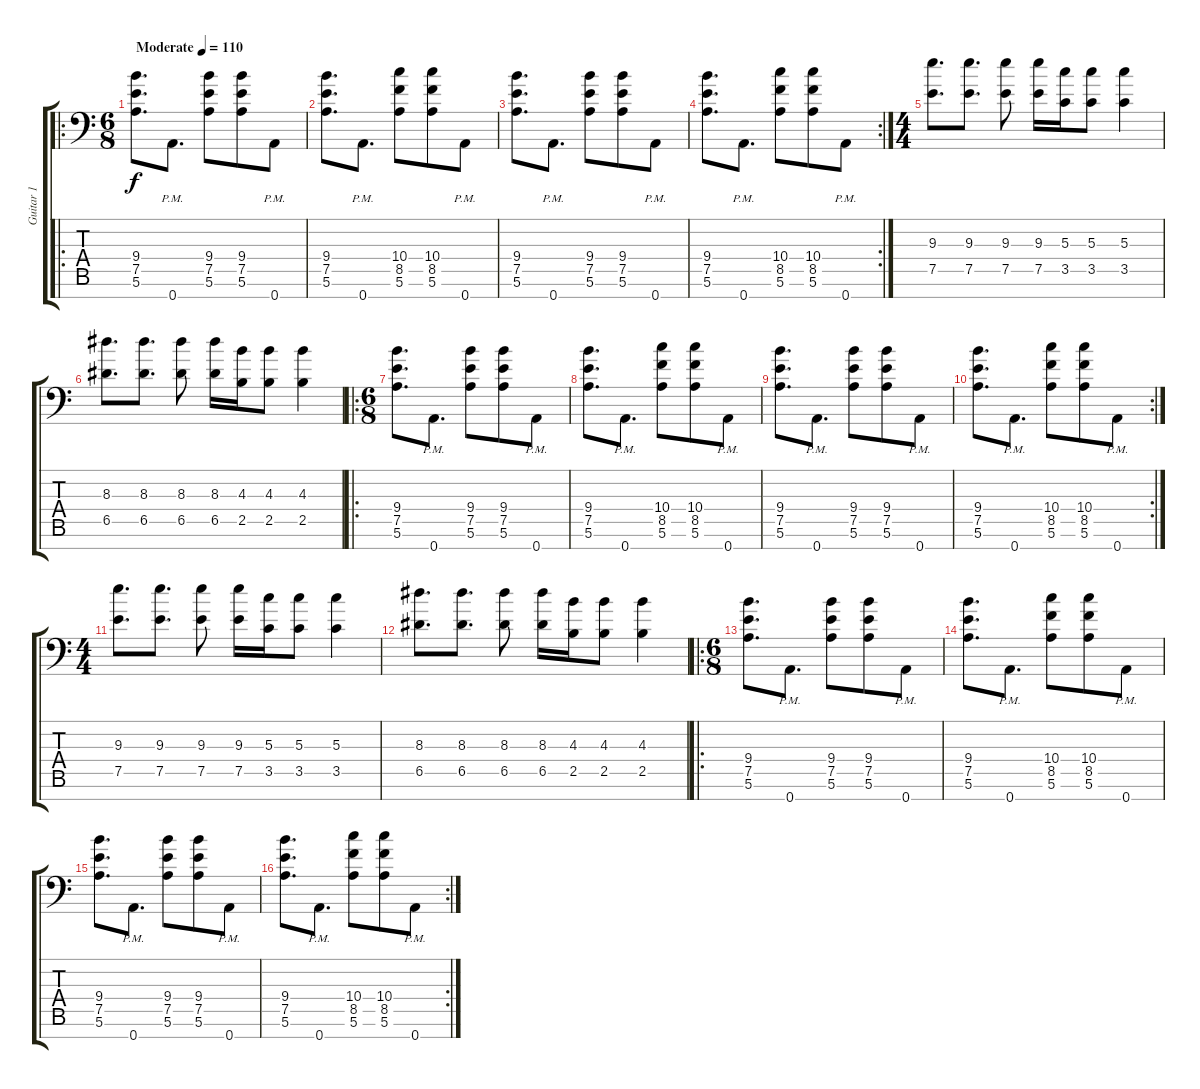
\track ("Guitar 1" "Guitar 1") {instrument distortionguitar}
\staff {score tabs}
\tuning (E4 B3 G3 D3 A2 E2 A1) {hide}
\ro
\ts (6 8)
\tempo (110 "Moderate")
\clef f4
\ks c
(9.4 7.5 5.6).8{d dy f instrument distortionguitar} 0.7{pm}.8{d} (9.4 7.5 5.6).8 (9.4 7.5 5.6).8 0.7{pm}.8 |
(9.4 7.5 5.6).8{d} 0.7{pm}.8{d} (10.4 8.5 5.6).8 (10.4 8.5 5.6).8 0.7{pm}.8 |
(9.4 7.5 5.6).8{d} 0.7{pm}.8{d} (9.4 7.5 5.6).8 (9.4 7.5 5.6).8 0.7{pm}.8 |
\rc 2
(9.4 7.5 5.6).8{d} 0.7{pm}.8{d} (10.4 8.5 5.6).8 (10.4 8.5 5.6).8 0.7{pm}.8 |
\ts (4 4)
(9.3 7.5).8{d} (9.3 7.5).8{d} (9.3 7.5).8 (9.3 7.5).16 (5.3 3.5).16 (5.3 3.5).8 (5.3 3.5).4 |
(8.3 6.5).8{d} (8.3 6.5).8{d} (8.3 6.5).8 (8.3 6.5).16 (4.3 2.5).16 (4.3 2.5).8 (4.3 2.5).4 |
\ro
\ts (6 8)
(9.4 7.5 5.6).8{d} 0.7{pm}.8{d} (9.4 7.5 5.6).8 (9.4 7.5 5.6).8 0.7{pm}.8 |
(9.4 7.5 5.6).8{d} 0.7{pm}.8{d} (10.4 8.5 5.6).8 (10.4 8.5 5.6).8 0.7{pm}.8 |
(9.4 7.5 5.6).8{d} 0.7{pm}.8{d} (9.4 7.5 5.6).8 (9.4 7.5 5.6).8 0.7{pm}.8 |
\rc 2
(9.4 7.5 5.6).8{d} 0.7{pm}.8{d} (10.4 8.5 5.6).8 (10.4 8.5 5.6).8 0.7{pm}.8 |
\ts (4 4)
(9.3 7.5).8{d} (9.3 7.5).8{d} (9.3 7.5).8 (9.3 7.5).16 (5.3 3.5).16 (5.3 3.5).8 (5.3 3.5).4 |
(8.3 6.5).8{d} (8.3 6.5).8{d} (8.3 6.5).8 (8.3 6.5).16 (4.3 2.5).16 (4.3 2.5).8 (4.3 2.5).4 |
\ro
\ts (6 8)
(9.4 7.5 5.6).8{d} 0.7{pm}.8{d} (9.4 7.5 5.6).8 (9.4 7.5 5.6).8 0.7{pm}.8 |
(9.4 7.5 5.6).8{d} 0.7{pm}.8{d} (10.4 8.5 5.6).8 (10.4 8.5 5.6).8 0.7{pm}.8 |
(9.4 7.5 5.6).8{d} 0.7{pm}.8{d} (9.4 7.5 5.6).8 (9.4 7.5 5.6).8 0.7{pm}.8 |
\rc 2
(9.4 7.5 5.6).8{d} 0.7{pm}.8{d} (10.4 8.5 5.6).8 (10.4 8.5 5.6).8 0.7{pm}.8
